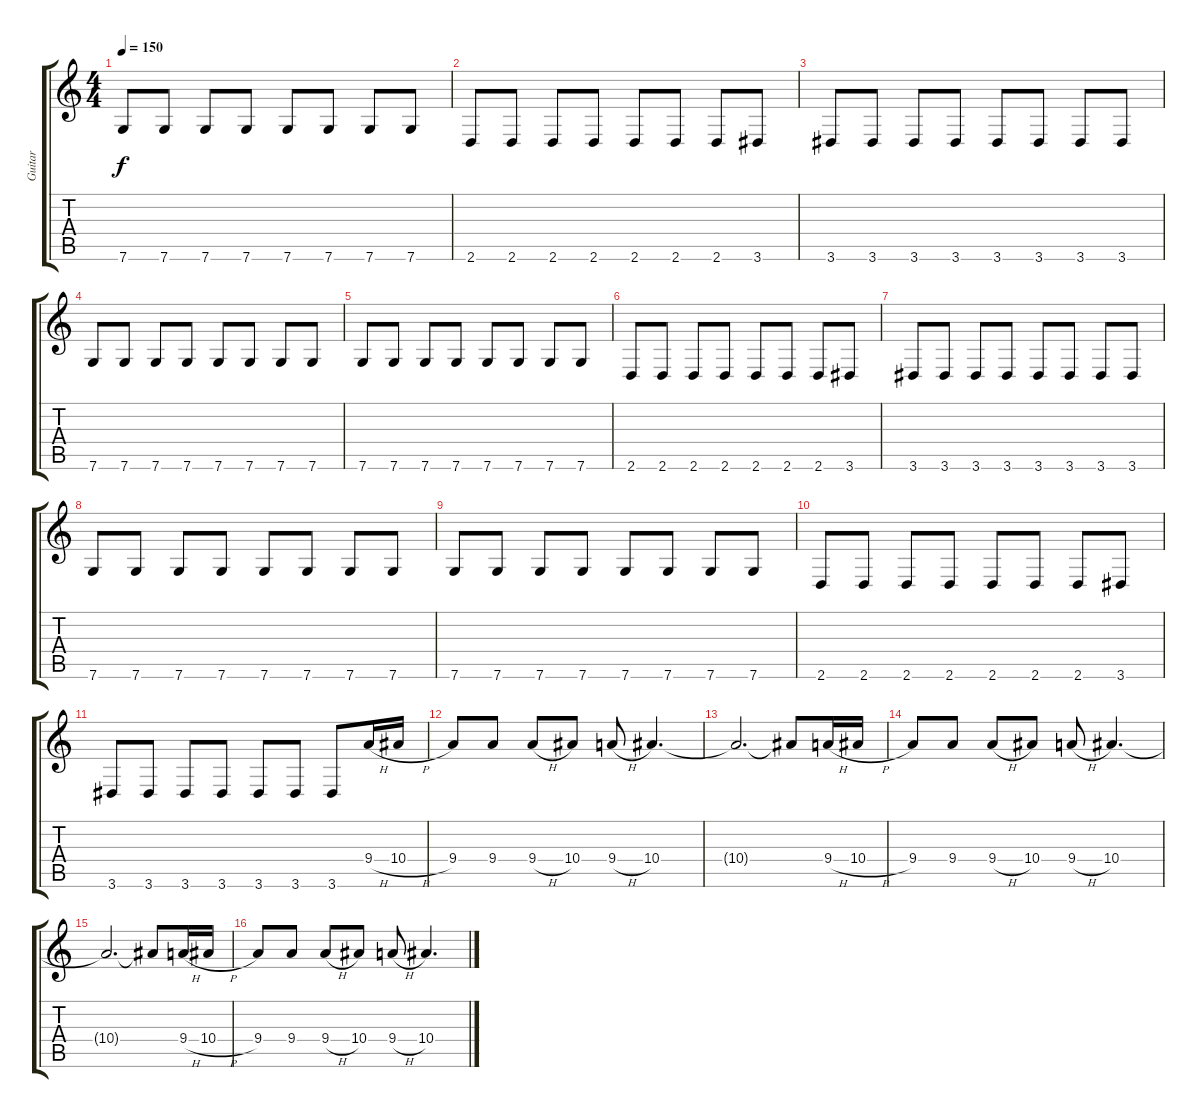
\track ("Guitar" "Guitar") {instrument distortionguitar}
\staff {score tabs}
\tuning (D4 A3 F3 C3 G2 C2) {hide}
\ts (4 4)
\tempo 150
\clef g2
\ks c
7.6.8{dy f} 7.6.8 7.6.8 7.6.8 7.6.8 7.6.8 7.6.8 7.6.8 |
2.6.8 2.6.8 2.6.8 2.6.8 2.6.8 2.6.8 2.6.8 3.6.8 |
3.6.8 3.6.8 3.6.8 3.6.8 3.6.8 3.6.8 3.6.8 3.6.8 |
7.6.8 7.6.8 7.6.8 7.6.8 7.6.8 7.6.8 7.6.8 7.6.8 |
7.6.8 7.6.8 7.6.8 7.6.8 7.6.8 7.6.8 7.6.8 7.6.8 |
2.6.8 2.6.8 2.6.8 2.6.8 2.6.8 2.6.8 2.6.8 3.6.8 |
3.6.8 3.6.8 3.6.8 3.6.8 3.6.8 3.6.8 3.6.8 3.6.8 |
7.6.8 7.6.8 7.6.8 7.6.8 7.6.8 7.6.8 7.6.8 7.6.8 |
7.6.8 7.6.8 7.6.8 7.6.8 7.6.8 7.6.8 7.6.8 7.6.8 |
2.6.8 2.6.8 2.6.8 2.6.8 2.6.8 2.6.8 2.6.8 3.6.8 |
3.6.8 3.6.8 3.6.8 3.6.8 3.6.8 3.6.8 3.6.8 9.4{h}.16{instrument electricguitarjazz} 10.4{h}.16 |
9.4.8 9.4.8 9.4{h}.8 10.4.8 9.4{h}.8 10.4.4{d} |
10.4{t}.2{d} 10.4{t}.8 9.4{h}.16 10.4{h}.16 |
9.4.8 9.4.8 9.4{h}.8 10.4.8 9.4{h}.8 10.4.4{d} |
10.4{t}.2{d} 10.4{t}.8 9.4{h}.16 10.4{h}.16 |
9.4.8 9.4.8 9.4{h}.8 10.4.8 9.4{h}.8 10.4.4{d}
